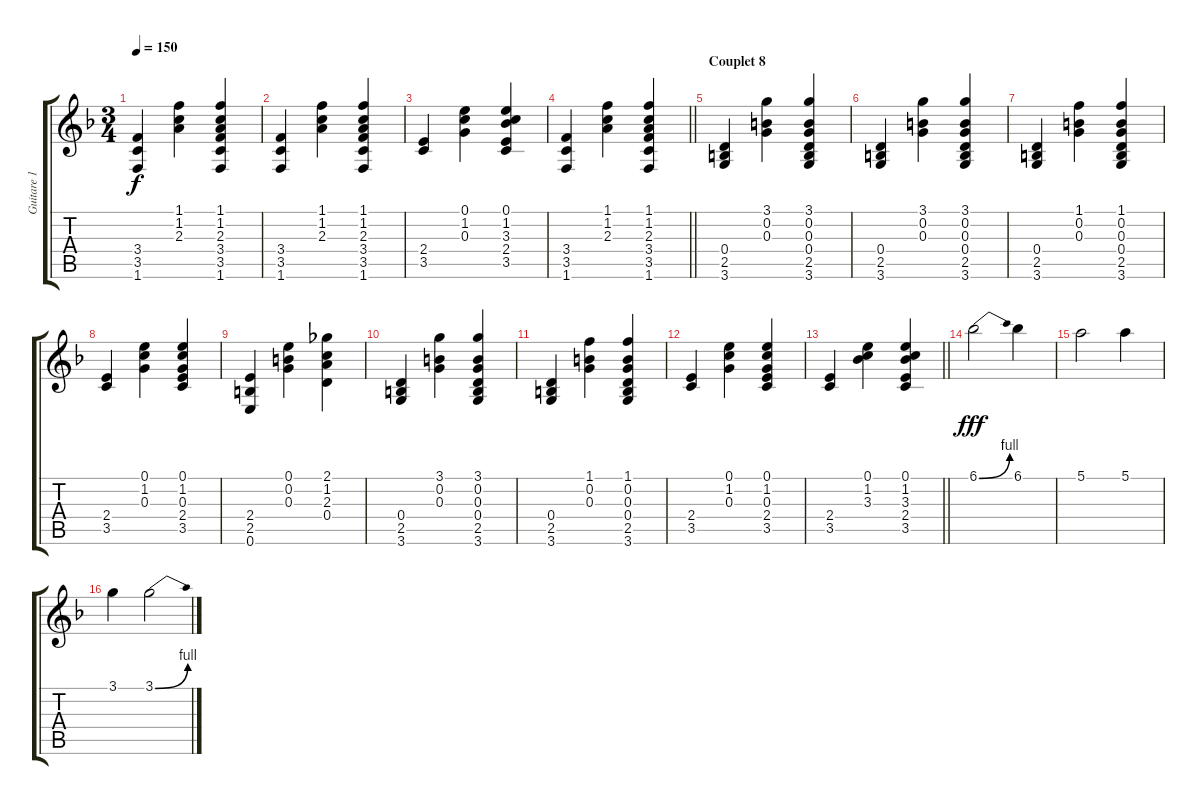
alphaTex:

\track ("Guitare 1" "Guitare 1") {instrument acousticguitarsteel}
\staff {score tabs}
\tuning (E4 B3 G3 D3 A2 E2) {hide}
\ts (3 4)
\tempo 150
\clef g2
\ks f
(3.4 3.5 1.6).4{dy f} (1.1 1.2 2.3).4 (1.1 1.2 2.3 3.4 3.5 1.6).4 |
(3.4 3.5 1.6).4 (1.1 1.2 2.3).4 (1.1 1.2 2.3 3.4 3.5 1.6).4 |
(2.4 3.5).4 (0.1 1.2 0.3).4 (0.1 1.2 3.3 2.4 3.5).4 |
\barLineRight lightlight
(3.4 3.5 1.6).4 (1.1 1.2 2.3).4 (1.1 1.2 2.3 3.4 3.5 1.6).4 |
\section ("" "Couplet 8")
(0.4 2.5 3.6).4 (3.1 0.2 0.3).4 (3.1 0.2 0.3 0.4 2.5 3.6).4 |
(0.4 2.5 3.6).4 (3.1 0.2 0.3).4 (3.1 0.2 0.3 0.4 2.5 3.6).4 |
(0.4 2.5 3.6).4 (1.1 0.2 0.3).4 (1.1 0.2 0.3 0.4 2.5 3.6).4 |
(2.4 3.5).4 (0.1 1.2 0.3).4 (0.1 1.2 0.3 2.4 3.5).4 |
(2.4 2.5 0.6).4 (0.1 0.2 0.3).4 (2.1 1.2 2.3 0.4).4 |
(0.4 2.5 3.6).4 (3.1 0.2 0.3).4 (3.1 0.2 0.3 0.4 2.5 3.6).4 |
(0.4 2.5 3.6).4 (1.1 0.2 0.3).4 (1.1 0.2 0.3 0.4 2.5 3.6).4 |
(2.4 3.5).4 (0.1 1.2 0.3).4 (0.1 1.2 0.3 2.4 3.5).4 |
\barLineRight lightlight
(2.4 3.5).4 (0.1 1.2 3.3).4 (0.1 1.2 3.3 2.4 3.5).4 |
6.1{be (bend 0 0 60 4)}.2{dy fff} 6.1.4 |
5.1.2 5.1.4 |
3.1.4 3.1{be (bend 0 0 60 4)}.2
